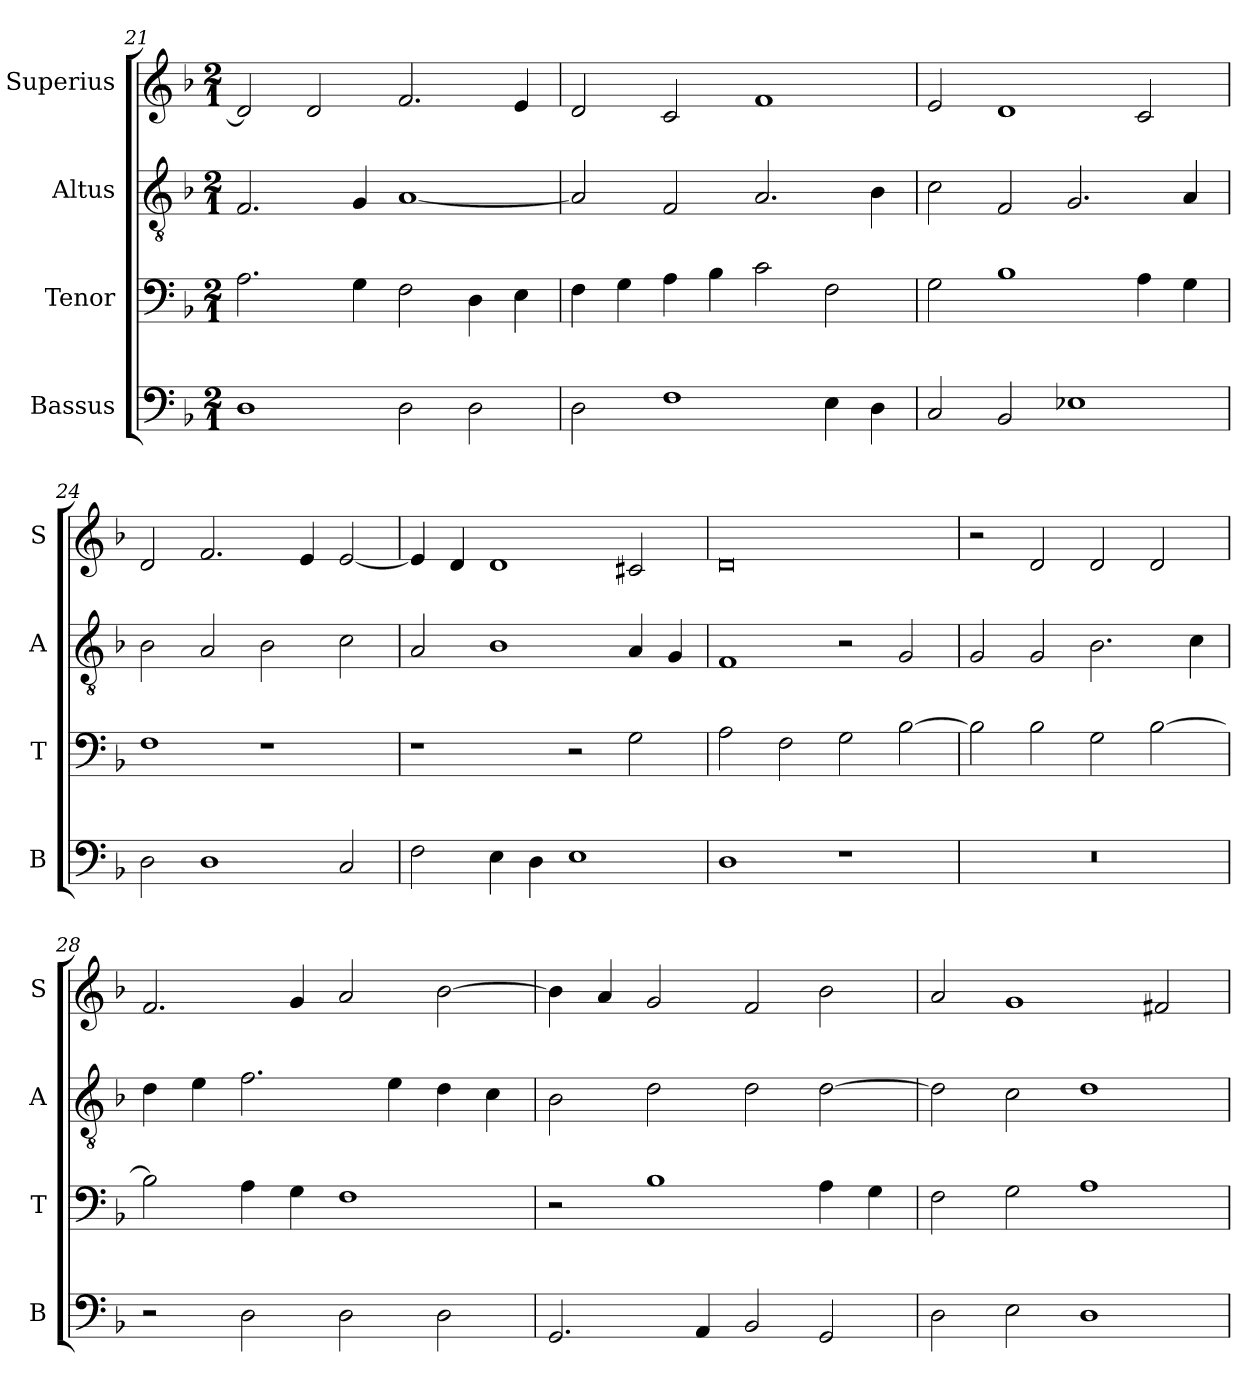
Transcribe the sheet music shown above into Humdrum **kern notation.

**kern	**kern	**kern	**kern
*part4	*part3	*part2	*part1
*staff4	*staff3	*staff2	*staff1
*I"Bassus	*I"Tenor	*I"Altus	*I"Superius
*I'B	*I'T	*I'A	*I'S
*clefF4	*clefF4	*clefGv2	*clefG2
*k[b-]	*k[b-]	*k[b-]	*k[b-]
*F:	*F:	*F:	*F:
*M2/1	*M2/1	*M2/1	*M2/1
=21	=21	=21	=21
1D	2.A	2.F	2d]
.	.	.	2d
.	4G	4G	.
2D	2F	[1A	2.f
2D	4D	.	.
.	4E	.	4e
=22	=22	=22	=22
2D	4F	2A]	2d
.	4G	.	.
1F	4A	2F	2c
.	4B-	.	.
.	2c	2.A	1f
4E	2F	.	.
4D	.	4B-	.
=23	=23	=23	=23
2C	2G	2c	2e
2BB-	1B-	2F	1d
1E-X	.	2.G	.
.	4A	.	2c
.	4G	4A	.
=24	=24	=24	=24
2D	1F	2B-	2d
1D	.	2A	2.f
.	1r	2B-	.
.	.	.	4e
2C	.	2c	[2e
=25	=25	=25	=25
2F	1r	2A	4e]
.	.	.	4d
4E	.	1B-	1d
4D	.	.	.
1E	2r	.	.
.	2G	4A	2c#X
.	.	4G	.
=26	=26	=26	=26
1D	2A	1F	0d
.	2F	.	.
1r	2G	2r	.
.	[2B-	2G	.
=27	=27	=27	=27
0r	2B-]	2G	2r
.	2B-	2G	2d
.	2G	2.B-	2d
.	[2B-	.	2d
.	.	4c	.
=28	=28	=28	=28
2r	2B-]	4d	2.f
.	.	4e	.
2D	4A	2.f	.
.	4G	.	4g
2D	1F	.	2a
.	.	4e	.
2D	.	4d	[2b-
.	.	4c	.
=29	=29	=29	=29
2.GG	2r	2B-	4b-]
.	.	.	4a
.	1B-	2d	2g
4AA	.	.	.
2BB-	.	2d	2f
2GG	4A	[2d	2b-
.	4G	.	.
=30	=30	=30	=30
2D	2F	2d]	2a
2E	2G	2c	1g
1D	1A	1d	.
.	.	.	2f#X
=	=	=	=
*-	*-	*-	*-
